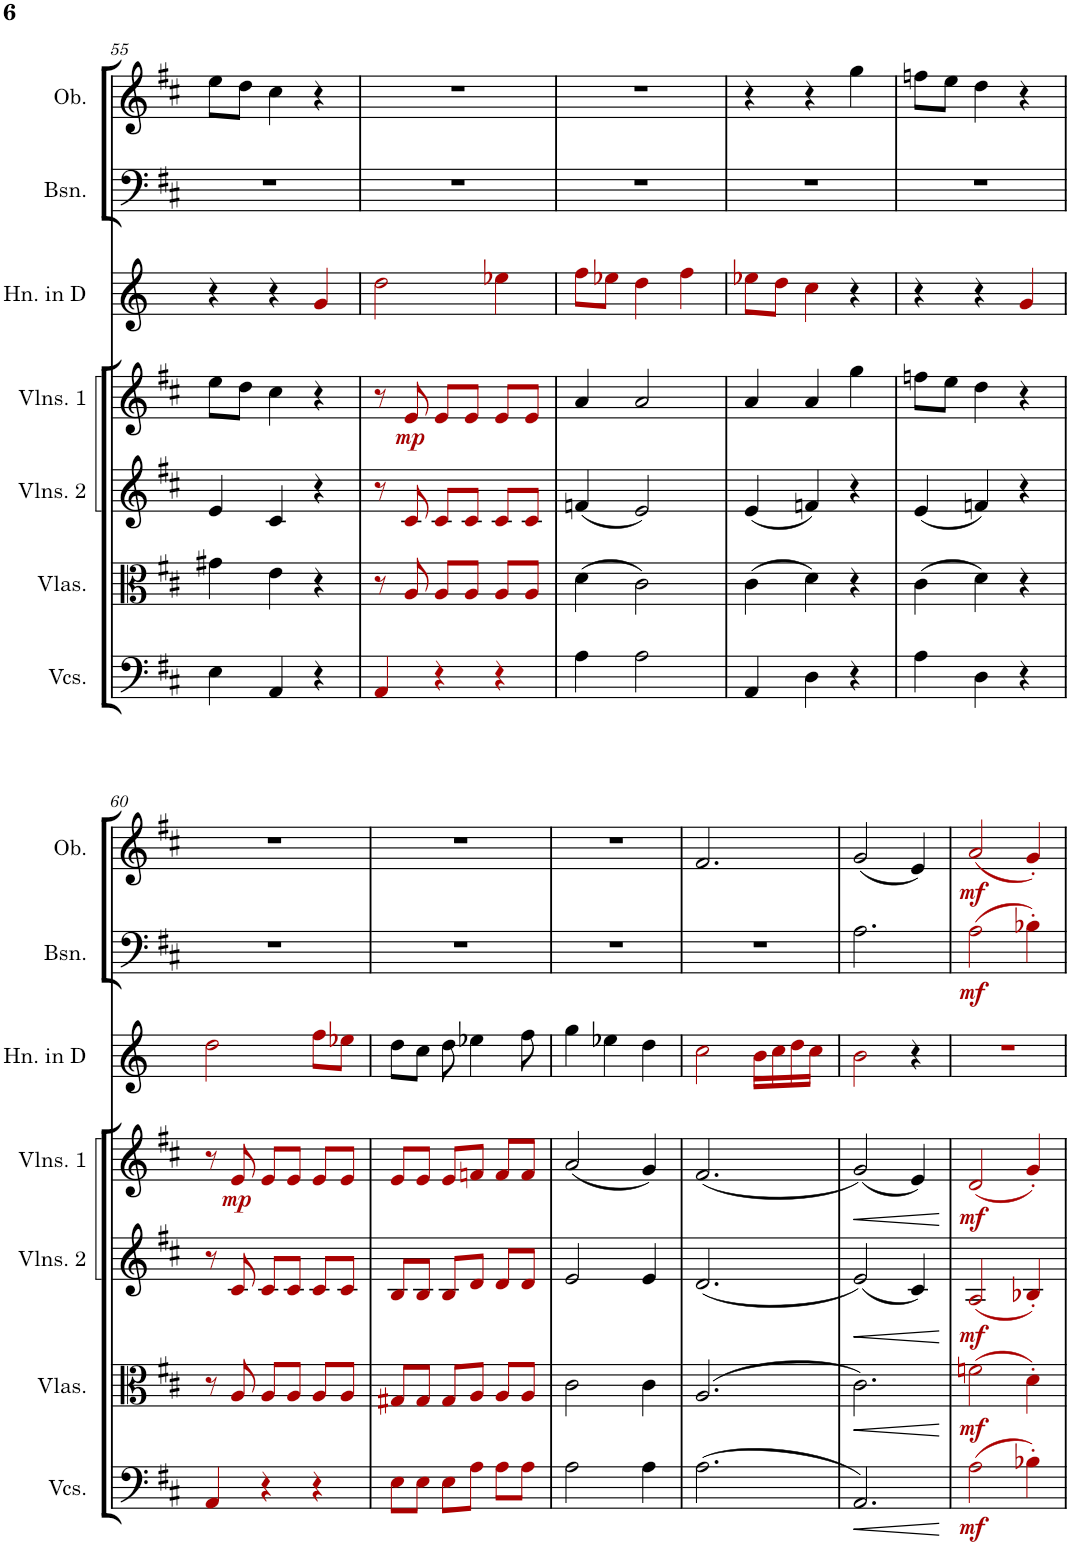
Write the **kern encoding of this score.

**kern	**dynam	**kern	**dynam	**kern	**dynam	**kern	**dynam	**kern	**kern	**dynam	**kern	**dynam
*part7	*part7	*part6	*part6	*part5	*part5	*part4	*part4	*part3	*part2	*part2	*part1	*part1
*staff7	*staff7	*staff6	*staff6	*staff5	*staff5	*staff4	*staff4	*staff3	*staff2	*staff2	*staff1	*staff1
*I"Violoncellos	*	*I"Violas	*	*I"Violins 2	*	*I"Violins 1	*	*I"Horn in D	*I"Bassoon	*	*I"Oboe	*
*I'Vcs.	*	*I'Vlas.	*	*I'Vlns. 2	*	*I'Vlns. 1	*	*I'Hn. in D	*I'Bsn.	*	*I'Ob.	*
!!LO:PB:g=z
*clefF4	*	*clefC3	*	*clefG2	*	*clefG2	*	*clefG2	*clefF4	*	*clefG2	*
*	*	*	*	*	*	*	*	*Trd5c10	*	*	*	*
*k[f#c#]	*	*k[f#c#]	*	*k[f#c#]	*	*k[f#c#]	*	*k[]	*k[f#c#]	*	*k[f#c#]	*
*M3/4	*	*M3/4	*	*M3/4	*	*M3/4	*	*M3/4	*M3/4	*	*M3/4	*
=55	=55	=55	=55	=55	=55	=55	=55	=55	=55	=55	=55	=55
4E\	.	4g#X\	.	4e/	.	8ee\L	.	4r	2.r	.	8ee\L	.
.	.	.	.	.	.	8dd\J	.	.	.	.	8dd\J	.
4AA/	.	4e\	.	4c#/	.	4cc#\	.	4r	.	.	4cc#\	.
4r	.	4r	.	4r	.	4r	.	4gi/	.	.	4r	.
=56	=56	=56	=56	=56	=56	=56	=56	=56	=56	=56	=56	=56
4AAi/	.	8r	.	8r	.	8r	.	2ddi\	2.r	.	2.r	.
!	!	!	!	!	!	!	!LO:DY:b	!	!	!	!	!
.	.	8Ai/	.	8c#i/	.	8ei/	mp	.	.	.	.	.
4r	.	8Ai/L	.	8c#i/L	.	8ei/L	.	.	.	.	.	.
.	.	8Ai/J	.	8c#i/J	.	8ei/J	.	.	.	.	.	.
4r	.	8Ai/L	.	8c#i/L	.	8ei/L	.	4ee-Xi\	.	.	.	.
.	.	8Ai/J	.	8c#i/J	.	8ei/J	.	.	.	.	.	.
=57	=57	=57	=57	=57	=57	=57	=57	=57	=57	=57	=57	=57
4A\	.	(4d\	.	(4fn/	.	4a/	.	8ffi\L	2.r	.	2.r	.
.	.	.	.	.	.	.	.	8ee-Xi\J	.	.	.	.
2A\	.	2c#\)	.	2e/)	.	2a/	.	4ddi\	.	.	.	.
.	.	.	.	.	.	.	.	4ffi\	.	.	.	.
=58	=58	=58	=58	=58	=58	=58	=58	=58	=58	=58	=58	=58
4AA/	.	(4c#\	.	(4e/	.	4a/	.	8ee-Xi\L	2.r	.	4r	.
.	.	.	.	.	.	.	.	8ddi\J	.	.	.	.
4D\	.	4d\)	.	4fn/)	.	4a/	.	4cci\	.	.	4r	.
4r	.	4r	.	4r	.	4gg\	.	4r	.	.	4gg\	.
=59	=59	=59	=59	=59	=59	=59	=59	=59	=59	=59	=59	=59
4A\	.	(4c#\	.	(4e/	.	8ffn\L	.	4r	2.r	.	8ffn\L	.
.	.	.	.	.	.	8ee\J	.	.	.	.	8ee\J	.
4D\	.	4d\)	.	4fn/)	.	4dd\	.	4r	.	.	4dd\	.
4r	.	4r	.	4r	.	4r	.	4gi/	.	.	4r	.
!!LO:LB:g=z
=60	=60	=60	=60	=60	=60	=60	=60	=60	=60	=60	=60	=60
4AAi/	.	8r	.	8r	.	8r	.	2ddi\	2.r	.	2.r	.
!	!	!	!	!	!	!	!LO:DY:b	!	!	!	!	!
.	.	8Ai/	.	8c#i/	.	8ei/	mp	.	.	.	.	.
4r	.	8Ai/L	.	8c#i/L	.	8ei/L	.	.	.	.	.	.
.	.	8Ai/J	.	8c#i/J	.	8ei/J	.	.	.	.	.	.
4r	.	8Ai/L	.	8c#i/L	.	8ei/L	.	8ffi\L	.	.	.	.
.	.	8Ai/J	.	8c#i/J	.	8ei/J	.	8ee-Xi\J	.	.	.	.
=61	=61	=61	=61	=61	=61	=61	=61	=61	=61	=61	=61	=61
8Ei\L	.	8G#Xi/L	.	8Bi/L	.	8ei/L	.	8dd\L	2.r	.	2.r	.
8Ei\J	.	8G#i/J	.	8Bi/J	.	8ei/J	.	8cc\J	.	.	.	.
8Ei\L	.	8G#i/L	.	8Bi/L	.	8ei/L	.	8dd\	.	.	.	.
8Ai\J	.	8Ai/J	.	8di/J	.	8fni/J	.	4ee-X\	.	.	.	.
8Ai\L	.	8Ai/L	.	8di/L	.	8fi/L	.	.	.	.	.	.
8Ai\J	.	8Ai/J	.	8di/J	.	8fi/J	.	8ff\	.	.	.	.
=62	=62	=62	=62	=62	=62	=62	=62	=62	=62	=62	=62	=62
2A\	.	2c#\	.	2e/	.	(2a/	.	4gg\	2.r	.	2.r	.
.	.	.	.	.	.	.	.	4ee-X\	.	.	.	.
4A\	.	4c#\	.	4e/	.	4g/)	.	4dd\	.	.	.	.
=63	=63	=63	=63	=63	=63	=63	=63	=63	=63	=63	=63	=63
(2.A\	.	(2.A/	.	(2.d/	.	(2.f#/	.	2cci\	2.r	.	2.f#/	.
.	.	.	.	.	.	.	.	16bi\LL	.	.	.	.
.	.	.	.	.	.	.	.	16cci\	.	.	.	.
.	.	.	.	.	.	.	.	16ddi\	.	.	.	.
.	.	.	.	.	.	.	.	16cci\JJ	.	.	.	.
=64	=64	=64	=64	=64	=64	=64	=64	=64	=64	=64	=64	=64
!	!LO:HP:b	!	!LO:HP:b	!	!LO:HP:b	!	!LO:HP:b	!	!	!	!	!
2.AA/)	<	2.c#\)	<	(2e/)	<	(2g/)	<	2bi\	2.A\	.	(2g/	.
.	.	.	.	4c#/)	.	4e/)	.	4r	.	.	4e/)	.
.	[	.	[	.	[	.	[	.	.	.	.	.
=65	=65	=65	=65	=65	=65	=65	=65	=65	=65	=65	=65	=65
!	!LO:DY:b	!	!LO:DY:b	!	!LO:DY:b	!	!LO:DY:b	!	!	!LO:DY:b	!	!LO:DY:b
(2Ai\	mf	(2fni\	mf	(2Ai/	mf	(2di/	mf	2.r	(2Ai\	mf	(2ai/	mf
4B-X'i\)	.	4d'i\)	.	4B-X'i/)	.	4g'i/)	.	.	4B-X'i\)	.	4g'i/)	.
=	=	=	=	=	=	=	=	=	=	=	=	=
*-	*-	*-	*-	*-	*-	*-	*-	*-	*-	*-	*-	*-
